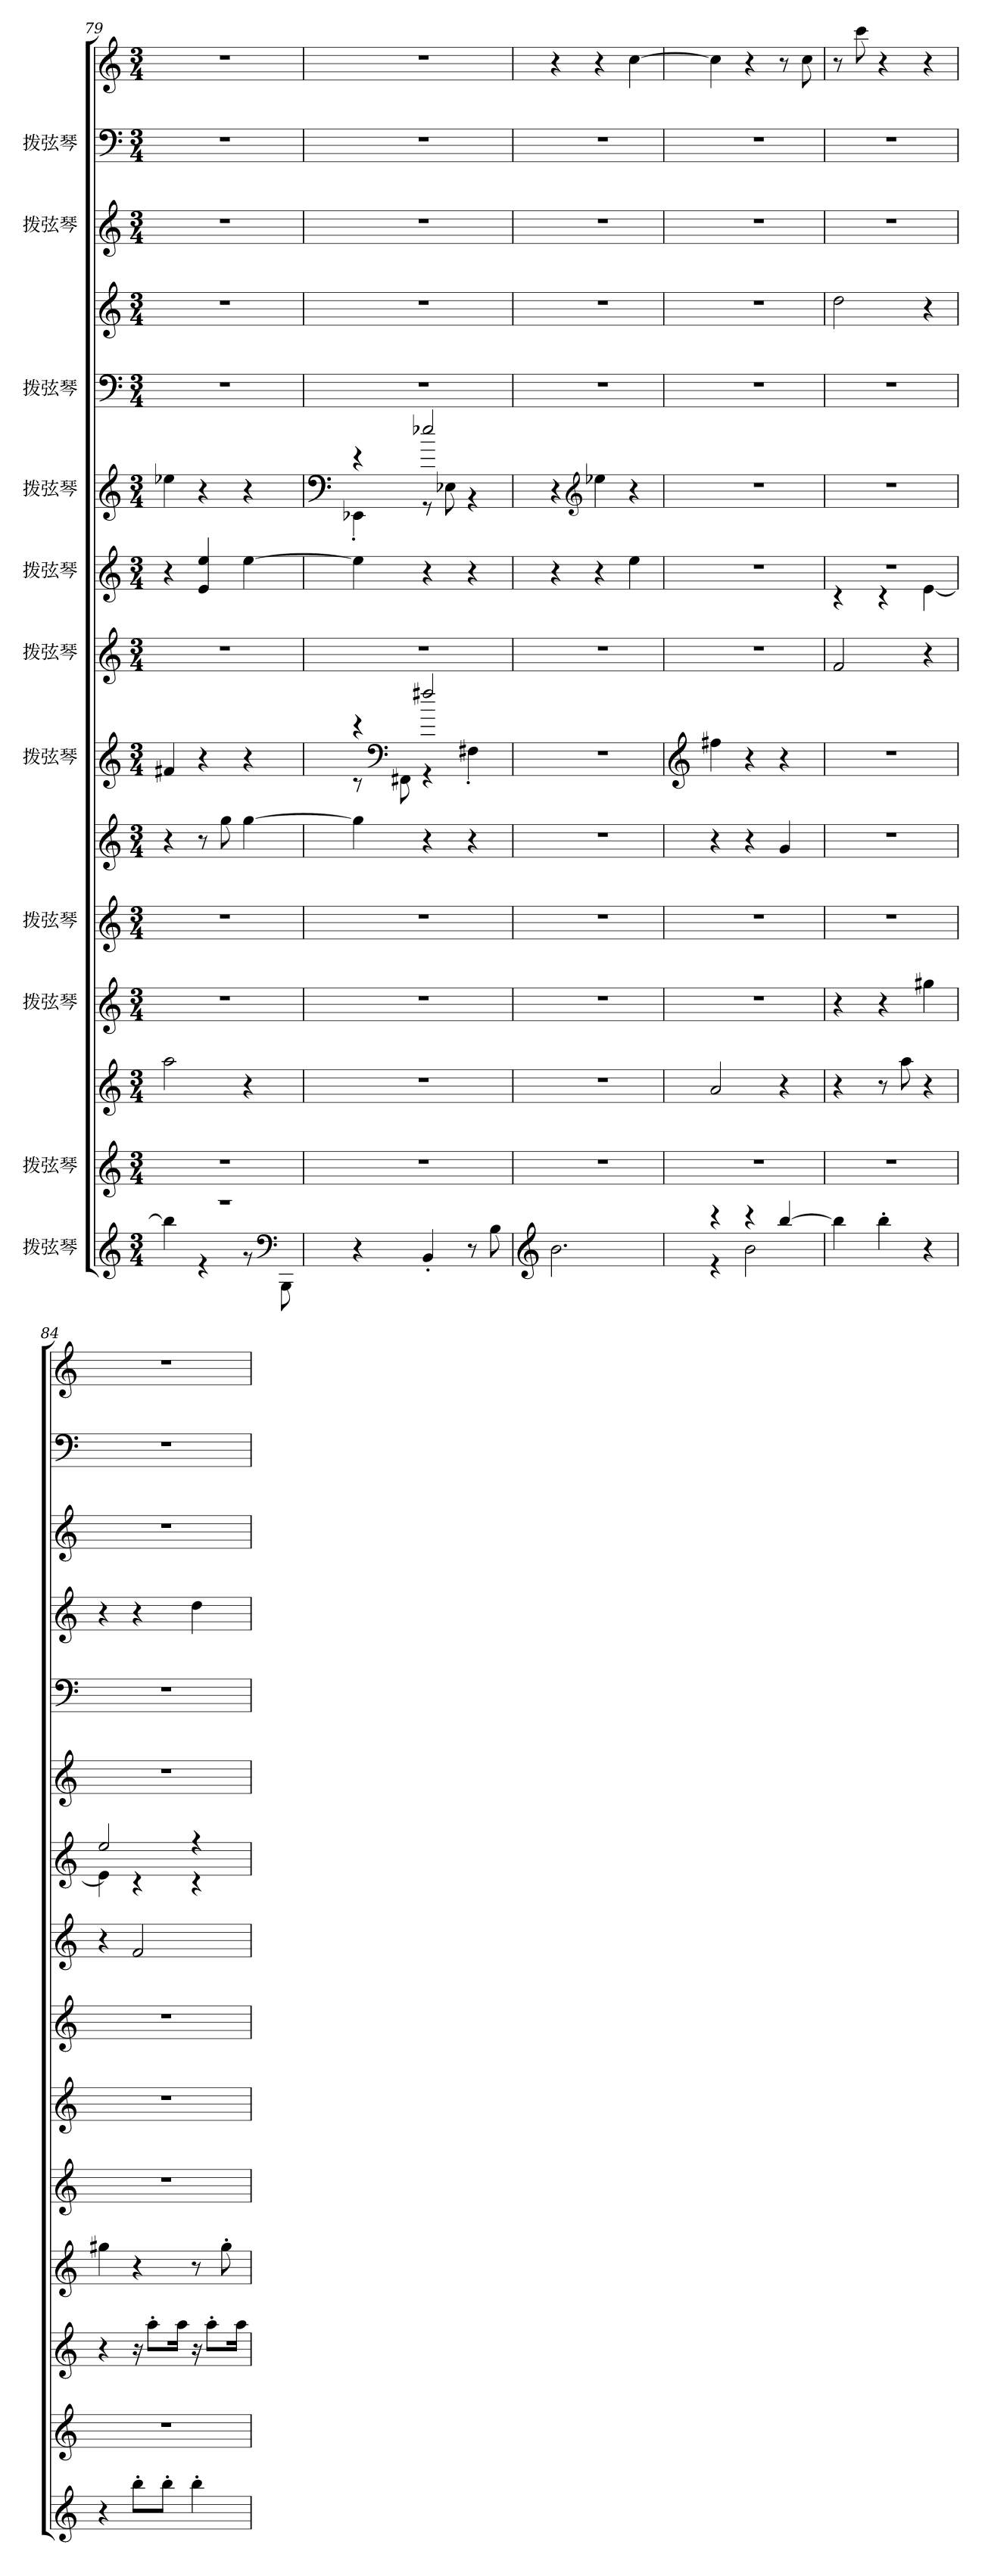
**kern	**kern	**kern	**kern	**kern	**kern	**kern	**kern	**kern	**kern	**kern	**kern	**kern	**kern	**kern
*part11	*part10	*part10	*part9	*part8	*part8	*part7	*part6	*part5	*part4	*part3	*part3	*part2	*part1	*part1
*staff15	*staff14	*staff13	*staff12	*staff11	*staff10	*staff9	*staff8	*staff7	*staff6	*staff5	*staff4	*staff3	*staff2	*staff1
*I"拨弦琴	*I"拨弦琴	*	*I"拨弦琴	*I"拨弦琴	*	*I"拨弦琴	*I"拨弦琴	*I"拨弦琴	*I"拨弦琴	*I"拨弦琴	*	*I"拨弦琴	*I"拨弦琴	*
*clefG2	*clefG2	*clefG2	*clefG2	*clefG2	*clefG2	*clefG2	*clefG2	*clefG2	*clefG2	*clefF4	*clefG2	*clefG2	*clefF4	*clefG2
*k[]	*k[]	*k[]	*k[]	*k[]	*k[]	*k[]	*k[]	*k[]	*k[]	*k[]	*k[]	*k[]	*k[]	*k[]
*M3/4	*M3/4	*M3/4	*M3/4	*M3/4	*M3/4	*M3/4	*M3/4	*M3/4	*M3/4	*M3/4	*M3/4	*M3/4	*M3/4	*M3/4
=79	=79	=79	=79	=79	=79	=79	=79	=79	=79	=79	=79	=79	=79	=79
*^	*	*	*	*	*	*	*	*	*	*	*	*	*	*
2.r	4bb\]	2.r	2aa\	2.r	2.r	4r	4f#X/	2.r	4r	4ee-X\	2.r	2.r	2.r	2.r	2.r
.	4r	.	.	.	.	8r	4r	.	4e/ 4ee/	4r	.	.	.	.	.
.	.	.	.	.	.	8gg\	.	.	.	.	.	.	.	.	.
.	8r	.	4r	.	.	[4gg\	4r	.	[4ee\	4r	.	.	.	.	.
*clefF4	*	*	*	*	*	*	*	*	*	*	*	*	*	*	*
.	8BBB\	.	.	.	.	.	.	.	.	.	.	.	.	.	.
*v	*v	*	*	*	*	*	*	*	*	*	*	*	*	*	*
!!LO:PB:g=z
=80	=80	=80	=80	=80	=80	=80	=80	=80	=80	=80	=80	=80	=80	=80
*	*	*	*	*	*	*	*	*	*clefF4	*	*	*	*	*
*	*	*	*	*	*	*^	*	*	*^	*	*	*	*	*
4r	2.r	2.r	2.r	2.r	4gg\]	4r	8r	2.r	4ee\]	4r	4EE-X'\	2.r	2.r	2.r	2.r	2.r
*	*	*	*	*	*	*clefF4	*	*	*	*	*	*	*	*	*	*
.	.	.	.	.	.	.	8FF#X\	.	.	.	.	.	.	.	.	.
4BB'/	.	.	.	.	4r	2ff#X/	4r	.	4r	2ee-X/	8r	.	.	.	.	.
.	.	.	.	.	.	.	.	.	.	.	8E-X\	.	.	.	.	.
8r	.	.	.	.	4r	.	4F#X'\	.	4r	.	4r	.	.	.	.	.
8B\	.	.	.	.	.	.	.	.	.	.	.	.	.	.	.	.
*	*	*	*	*	*	*v	*v	*	*	*v	*v	*	*	*	*	*
=81	=81	=81	=81	=81	=81	=81	=81	=81	=81	=81	=81	=81	=81	=81
*clefG2	*	*	*	*	*	*	*	*	*	*	*	*	*	*
2.b\	2.r	2.r	2.r	2.r	2.r	2.r	2.r	4r	4r	2.r	2.r	2.r	2.r	4r
*	*	*	*	*	*	*	*	*	*clefG2	*	*	*	*	*
.	.	.	.	.	.	.	.	4r	4ee-X\	.	.	.	.	4r
.	.	.	.	.	.	.	.	4ee\	4r	.	.	.	.	[4cc\
=82	=82	=82	=82	=82	=82	=82	=82	=82	=82	=82	=82	=82	=82	=82
*	*	*	*	*	*	*clefG2	*	*	*	*	*	*	*	*
*^	*	*	*	*	*	*	*	*	*	*	*	*	*	*
4r	4r	2.r	2a/	2.r	2.r	4r	4ff#X\	2.r	2.r	2.r	2.r	2.r	2.r	2.r	4cc\]
4r	2b\	.	.	.	.	4r	4r	.	.	.	.	.	.	.	4r
[4bb/	.	.	4r	.	.	4g/	4r	.	.	.	.	.	.	.	8r
.	.	.	.	.	.	.	.	.	.	.	.	.	.	.	8cc\
*v	*v	*	*	*	*	*	*	*	*	*	*	*	*	*	*
=83	=83	=83	=83	=83	=83	=83	=83	=83	=83	=83	=83	=83	=83	=83
*	*	*	*	*	*	*	*	*^	*	*	*	*	*	*
4bb\]	2.r	4r	4r	2.r	2.r	2.r	2f/	2.r	4r	2.r	2.r	2dd\	2.r	2.r	8r
.	.	.	.	.	.	.	.	.	.	.	.	.	.	.	8ccc\
4bb'\	.	8r	4r	.	.	.	.	.	4r	.	.	.	.	.	4r
.	.	8aa\	.	.	.	.	.	.	.	.	.	.	.	.	.
4r	.	4r	4gg#X\	.	.	.	4r	.	[4e\	.	.	4r	.	.	4r
=84	=84	=84	=84	=84	=84	=84	=84	=84	=84	=84	=84	=84	=84	=84	=84
4r	2.r	4r	4gg#X\	2.r	2.r	2.r	4r	2ee/	4e\]	2.r	2.r	4r	2.r	2.r	2.r
8bb'\L	.	16r	4r	.	.	.	2f/	.	4r	.	.	4r	.	.	.
.	.	8aa'\L	.	.	.	.	.	.	.	.	.	.	.	.	.
8bb'\J	.	.	.	.	.	.	.	.	.	.	.	.	.	.	.
.	.	16aa\Jk	.	.	.	.	.	.	.	.	.	.	.	.	.
4bb'\	.	16r	8r	.	.	.	.	4r	4r	.	.	4dd\	.	.	.
.	.	8aa'\L	.	.	.	.	.	.	.	.	.	.	.	.	.
.	.	.	8gg#'\	.	.	.	.	.	.	.	.	.	.	.	.
.	.	16aa\Jk	.	.	.	.	.	.	.	.	.	.	.	.	.
*	*	*	*	*	*	*	*	*v	*v	*	*	*	*	*	*
=	=	=	=	=	=	=	=	=	=	=	=	=	=	=
*-	*-	*-	*-	*-	*-	*-	*-	*-	*-	*-	*-	*-	*-	*-
